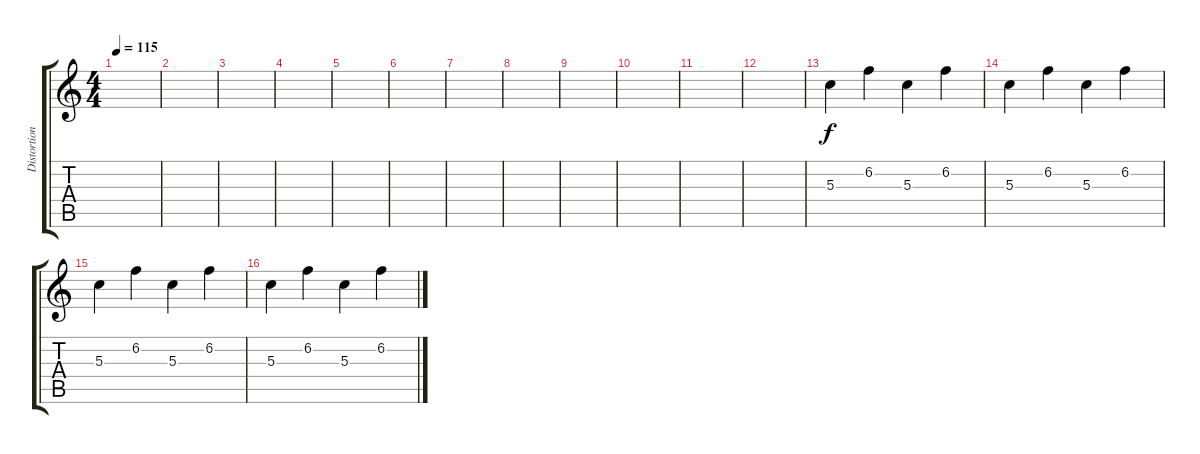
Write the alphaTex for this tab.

\track ("Distortion" "Distortion") {instrument distortionguitar}
\staff {score tabs}
\tuning (E4 B3 G3 D3 A2 E2) {hide}
\ts (4 4)
\tempo 115
\clef g2
\ks c
|
|
|
|
|
|
|
|
|
|
|
|
5.3.4 6.2.4 5.3.4 6.2.4 |
5.3.4 6.2.4 5.3.4 6.2.4 |
5.3.4 6.2.4 5.3.4 6.2.4 |
5.3.4 6.2.4 5.3.4 6.2.4
